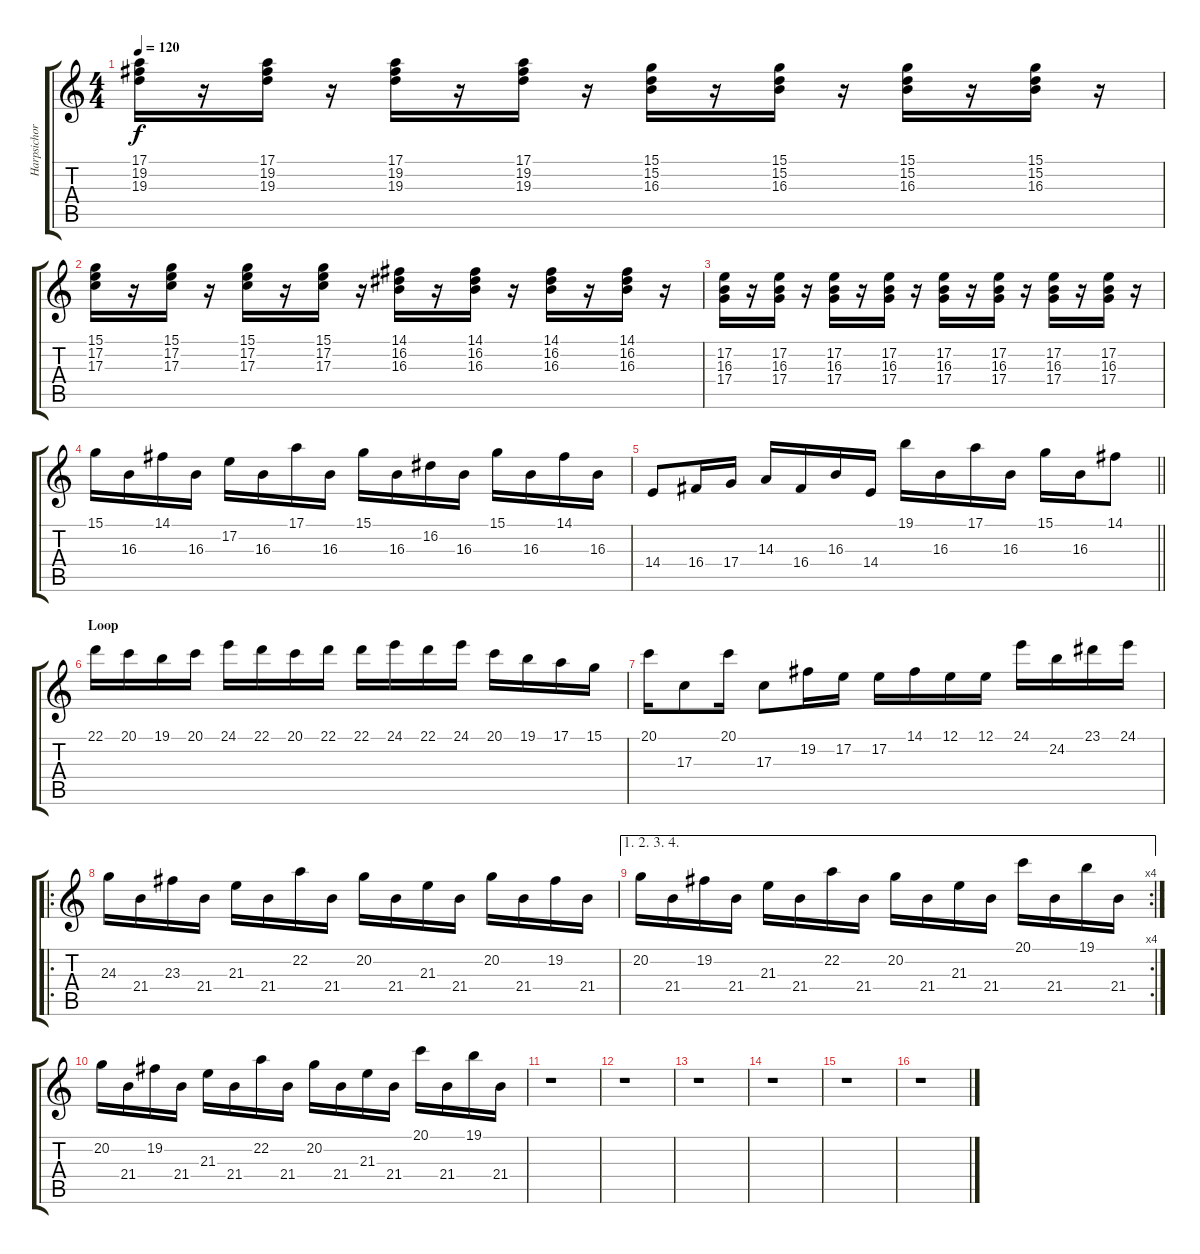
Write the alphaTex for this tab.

\track ("Harpsichord" "Harpsichor") {instrument harpsichord}
\staff {score tabs}
\tuning (E4 B3 G3 D3 A2 E2) {hide}
\ts (4 4)
\tempo 120
\clef g2
\ks c
(17.1 19.2 19.3).16{dy f} r.16 (17.1 19.2 19.3).16 r.16 (17.1 19.2 19.3).16 r.16 (17.1 19.2 19.3).16 r.16 (15.1 15.2 16.3).16 r.16 (15.1 15.2 16.3).16 r.16 (15.1 15.2 16.3).16 r.16 (15.1 15.2 16.3).16 r.16 |
(15.1 17.2 17.3).16 r.16 (15.1 17.2 17.3).16 r.16 (15.1 17.2 17.3).16 r.16 (15.1 17.2 17.3).16 r.16 (14.1 16.2 16.3).16 r.16 (14.1 16.2 16.3).16 r.16 (14.1 16.2 16.3).16 r.16 (14.1 16.2 16.3).16 r.16 |
(17.2 16.3 17.4).16 r.16 (17.2 16.3 17.4).16 r.16 (17.2 16.3 17.4).16 r.16 (17.2 16.3 17.4).16 r.16 (17.2 16.3 17.4).16 r.16 (17.2 16.3 17.4).16 r.16 (17.2 16.3 17.4).16 r.16 (17.2 16.3 17.4).16 r.16 |
15.1.16 16.3.16 14.1.16 16.3.16 17.2.16 16.3.16 17.1.16 16.3.16 15.1.16 16.3.16 16.2.16 16.3.16 15.1.16 16.3.16 14.1.16 16.3.16 |
\barLineRight lightlight
14.4.8 16.4.16 17.4.16 14.3.16 16.4.16 16.3.16 14.4.16 19.1.16 16.3.16 17.1.16 16.3.16 15.1.16 16.3.16 14.1.8 |
\section ("" "Loop")
22.1.16 20.1.16 19.1.16 20.1.16 24.1.16 22.1.16 20.1.16 22.1.16 22.1.16 24.1.16 22.1.16 24.1.16 20.1.16 19.1.16 17.1.16 15.1.16 |
20.1.16 17.3.8 20.1.16 17.3.8 19.2.16 17.2.16 17.2.16 14.1.16 12.1.16 12.1.16 24.1.16 24.2.16 23.1.16 24.1.16 |
\ro
24.3.16 21.4.16 23.3.16 21.4.16 21.3.16 21.4.16 22.2.16 21.4.16 20.2.16 21.4.16 21.3.16 21.4.16 20.2.16 21.4.16 19.2.16 21.4.16 |
\ae (1 2 3 4)
\rc 4
20.2.16 21.4.16 19.2.16 21.4.16 21.3.16 21.4.16 22.2.16 21.4.16 20.2.16 21.4.16 21.3.16 21.4.16 20.1.16 21.4.16 19.1.16 21.4.16 |
20.2.16 21.4.16 19.2.16 21.4.16 21.3.16 21.4.16 22.2.16 21.4.16 20.2.16 21.4.16 21.3.16 21.4.16 20.1.16 21.4.16 19.1.16 21.4.16 |
r.1 |
r.1 |
r.1 |
r.1 |
r.1 |
r.1
